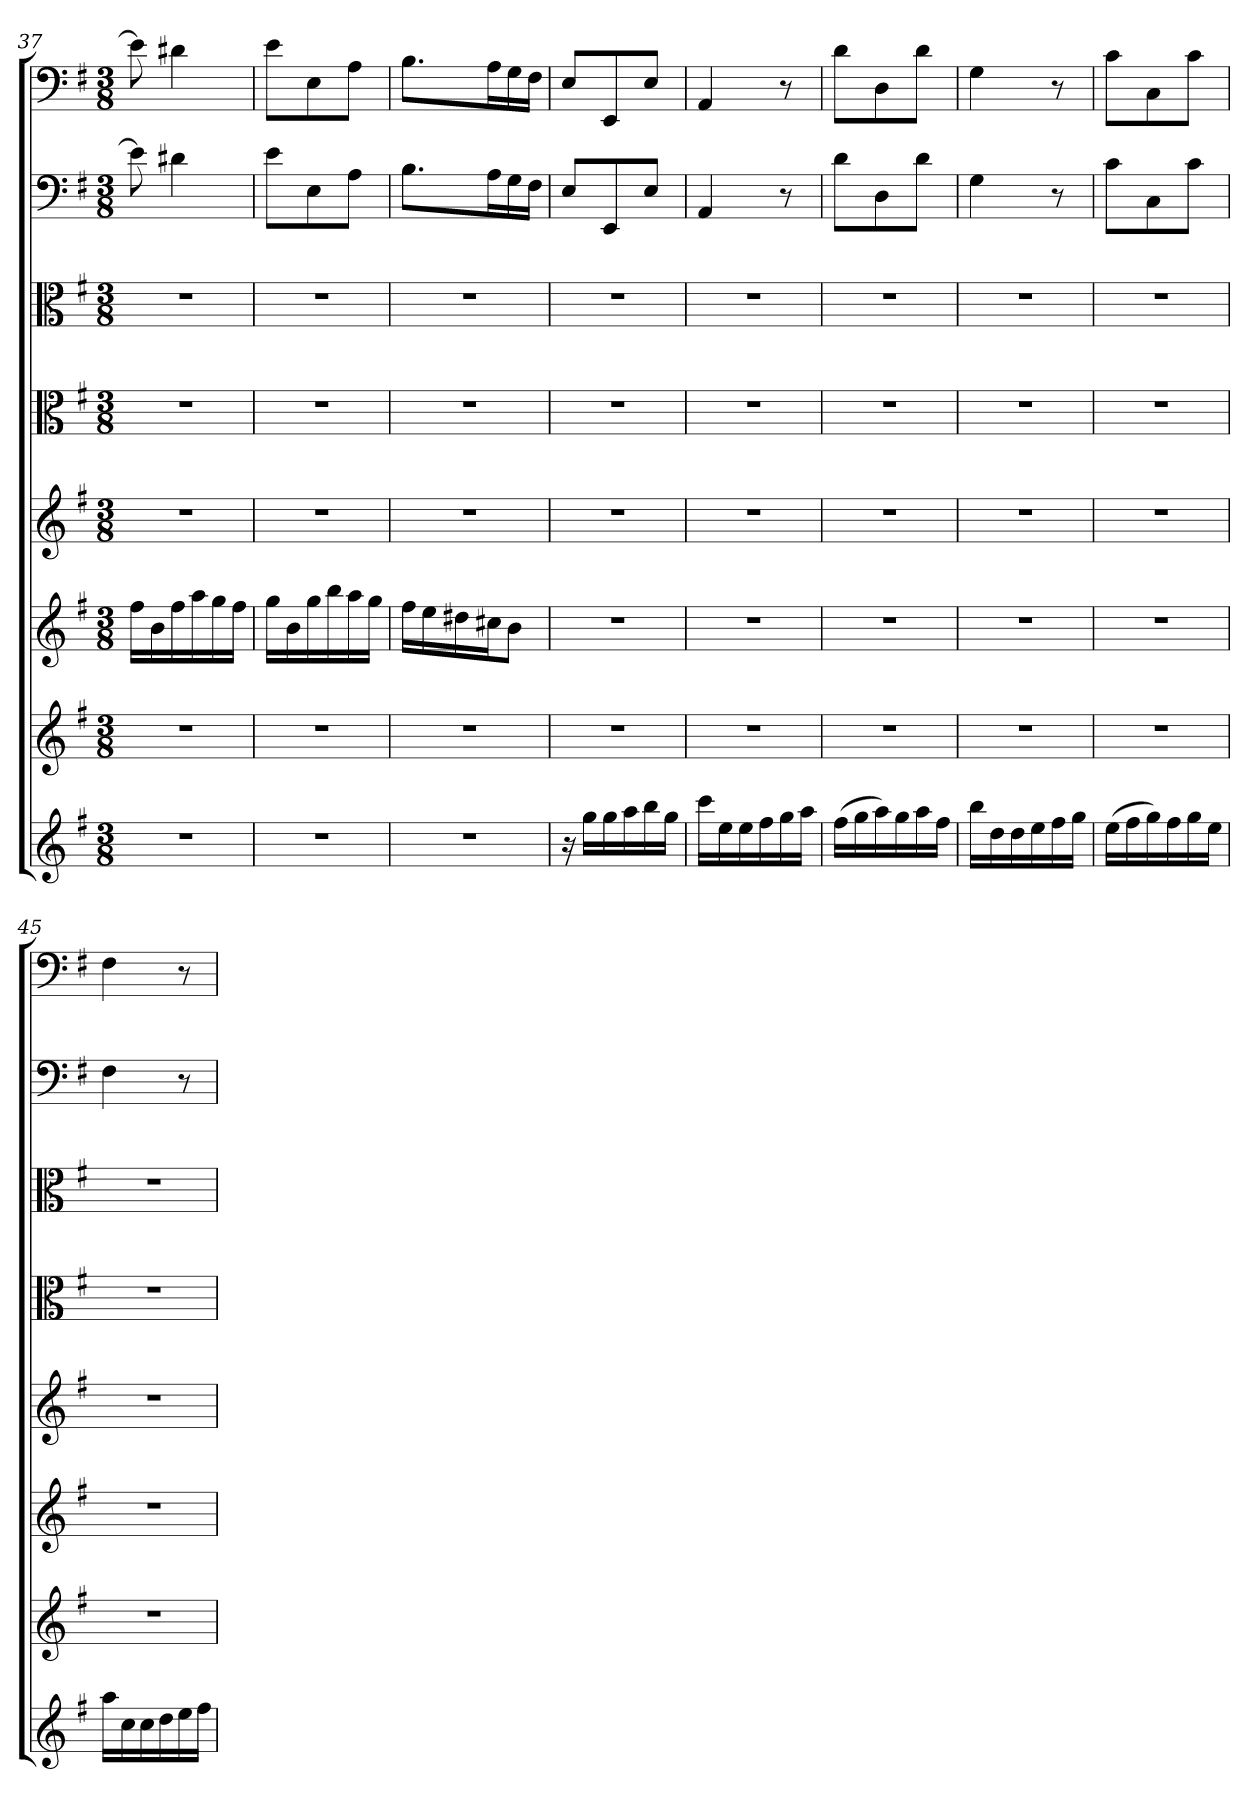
**kern	**kern	**kern	**kern	**kern	**kern	**kern	**kern
*part8	*part7	*part6	*part5	*part4	*part3	*part2	*part1
*staff8	*staff7	*staff6	*staff5	*staff4	*staff3	*staff2	*staff1
*clefG2	*clefG2	*clefG2	*clefG2	*clefC3	*clefC3	*clefF4	*clefF4
*k[f#]	*k[f#]	*k[f#]	*k[f#]	*k[f#]	*k[f#]	*k[f#]	*k[f#]
*e:	*e:	*e:	*e:	*e:	*e:	*e:	*e:
*M3/8	*M3/8	*M3/8	*M3/8	*M3/8	*M3/8	*M3/8	*M3/8
=37	=37	=37	=37	=37	=37	=37	=37
4.r	4.r	16ff#\LL	4.r	4.r	4.r	8e\]	8e\]
.	.	16b\	.	.	.	.	.
.	.	16ff#\	.	.	.	4d#X\	4d#X\
.	.	16aa\	.	.	.	.	.
.	.	16gg\	.	.	.	.	.
.	.	16ff#\JJ	.	.	.	.	.
=38	=38	=38	=38	=38	=38	=38	=38
4.r	4.r	16gg\LL	4.r	4.r	4.r	8e\L	8e\L
.	.	16b\	.	.	.	.	.
.	.	16gg\	.	.	.	8E\	8E\
.	.	16bb\	.	.	.	.	.
.	.	16aa\	.	.	.	8A\J	8A\J
.	.	16gg\JJ	.	.	.	.	.
=39	=39	=39	=39	=39	=39	=39	=39
4.r	4.r	16ff#\LL	4.r	4.r	4.r	8.B\L	8.B\L
.	.	16ee\	.	.	.	.	.
.	.	16dd#X\	.	.	.	.	.
.	.	16cc#X\J	.	.	.	16A\L	16A\L
.	.	8b\J	.	.	.	16G\	16G\
.	.	.	.	.	.	16F#\JJ	16F#\JJ
=40	=40	=40	=40	=40	=40	=40	=40
16r	4.r	4.r	4.r	4.r	4.r	8E/L	8E/L
16gg\LL	.	.	.	.	.	.	.
16gg\	.	.	.	.	.	8EE/	8EE/
16aa\	.	.	.	.	.	.	.
16bb\	.	.	.	.	.	8E/J	8E/J
16gg\JJ	.	.	.	.	.	.	.
=41	=41	=41	=41	=41	=41	=41	=41
16ccc\LL	4.r	4.r	4.r	4.r	4.r	4AA/	4AA/
16ee\	.	.	.	.	.	.	.
16ee\	.	.	.	.	.	.	.
16ff#\	.	.	.	.	.	.	.
16gg\	.	.	.	.	.	8r	8r
16aa\JJ	.	.	.	.	.	.	.
=42	=42	=42	=42	=42	=42	=42	=42
(16ff#\LL	4.r	4.r	4.r	4.r	4.r	8d\L	8d\L
16gg\	.	.	.	.	.	.	.
16aa\)	.	.	.	.	.	8D\	8D\
16gg\	.	.	.	.	.	.	.
16aa\	.	.	.	.	.	8d\J	8d\J
16ff#\JJ	.	.	.	.	.	.	.
=43	=43	=43	=43	=43	=43	=43	=43
16bb\LL	4.r	4.r	4.r	4.r	4.r	4G\	4G\
16dd\	.	.	.	.	.	.	.
16dd\	.	.	.	.	.	.	.
16ee\	.	.	.	.	.	.	.
16ff#\	.	.	.	.	.	8r	8r
16gg\JJ	.	.	.	.	.	.	.
=44	=44	=44	=44	=44	=44	=44	=44
(16ee\LL	4.r	4.r	4.r	4.r	4.r	8c\L	8c\L
16ff#\	.	.	.	.	.	.	.
16gg\)	.	.	.	.	.	8C\	8C\
16ff#\	.	.	.	.	.	.	.
16gg\	.	.	.	.	.	8c\J	8c\J
16ee\JJ	.	.	.	.	.	.	.
=45	=45	=45	=45	=45	=45	=45	=45
16aa\LL	4.r	4.r	4.r	4.r	4.r	4F#\	4F#\
16cc\	.	.	.	.	.	.	.
16cc\	.	.	.	.	.	.	.
16dd\	.	.	.	.	.	.	.
16ee\	.	.	.	.	.	8r	8r
16ff#\JJ	.	.	.	.	.	.	.
=	=	=	=	=	=	=	=
*-	*-	*-	*-	*-	*-	*-	*-
